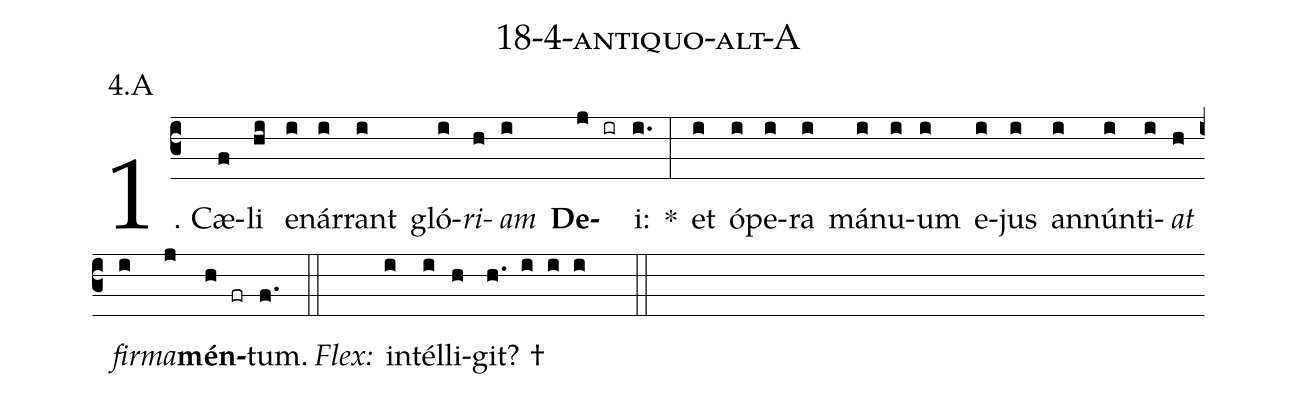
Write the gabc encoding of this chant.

name: 18-4-antiquo-alt-A;
annotation: 4.A;
%%
(c3)1. Cæ(f)li(hi) e(i)nár(i)rant(i) gló(i)<i>ri</i>(h)<i>am</i>(i) <b>De</b>(j ir)i:(i.) *(:) et(i) ó(i)pe(i)ra(i) má(i)nu(i)um(i) e(i)jus(i) an(i)nún(i)ti(i)<i>at</i>(h) <i>fir</i>(i)<i>ma</i>(j)<b>mén</b>(h fr)tum.(f.) (::)
<i>Flex:</i>()  in(i)tél(i)li(h)git? †(h. i i i  ::)
